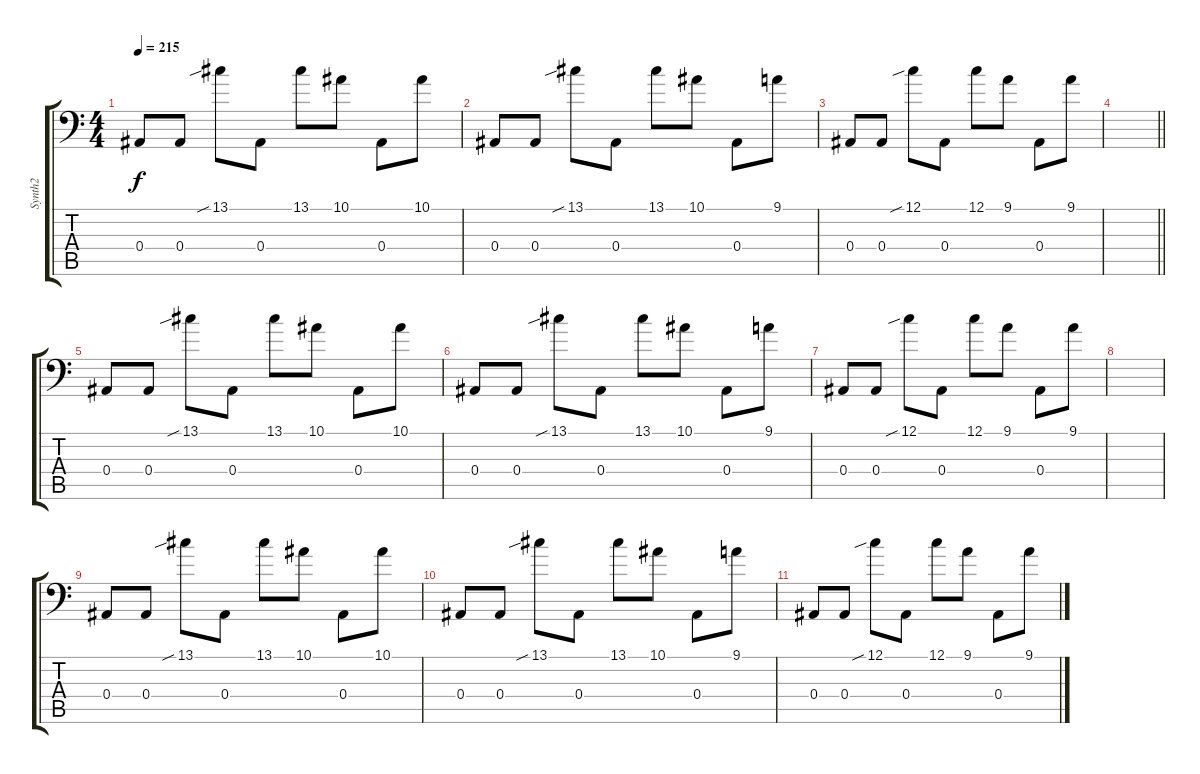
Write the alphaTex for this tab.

\track ("Synth2" "Synth2") {instrument synthbrass1}
\staff {score tabs}
\tuning (C4 G3 Eb3 Bb2 F2 Bb1) {hide}
\ts (4 4)
\tempo 215
\clef f4
\ks c
0.4.8{dy f} 0.4.8 13.1{sib}.8 0.4.8 13.1.8 10.1.8 0.4.8 10.1.8 |
0.4.8 0.4.8 13.1{sib}.8 0.4.8 13.1.8 10.1.8 0.4.8 9.1.8 |
0.4.8 0.4.8 12.1{sib}.8 0.4.8 12.1.8 9.1.8 0.4.8 9.1.8 |
\barLineRight lightlight
|
0.4.8 0.4.8 13.1{sib}.8 0.4.8 13.1.8 10.1.8 0.4.8 10.1.8 |
0.4.8 0.4.8 13.1{sib}.8 0.4.8 13.1.8 10.1.8 0.4.8 9.1.8 |
0.4.8 0.4.8 12.1{sib}.8 0.4.8 12.1.8 9.1.8 0.4.8 9.1.8 |
|
0.4.8 0.4.8 13.1{sib}.8 0.4.8 13.1.8 10.1.8 0.4.8 10.1.8 |
0.4.8 0.4.8 13.1{sib}.8 0.4.8 13.1.8 10.1.8 0.4.8 9.1.8 |
0.4.8 0.4.8 12.1{sib}.8 0.4.8 12.1.8 9.1.8 0.4.8 9.1.8
